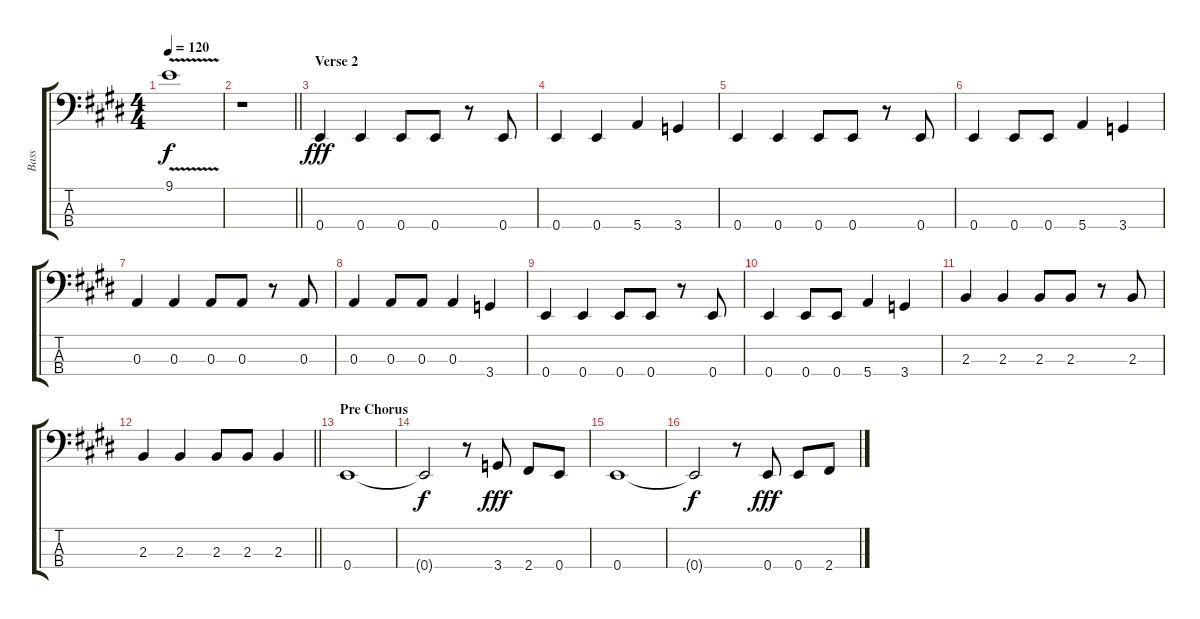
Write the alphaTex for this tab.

\track ("Bass" "Bass") {instrument electricbasspick}
\staff {score tabs}
\tuning (G2 D2 A1 E1) {hide}
\ts (4 4)
\tempo 120
\clef f4
\ks e
9.1{v}.1{dy f} |
\barLineRight lightlight
r.1 |
\section ("" "Verse 2")
0.4.4{dy fff} 0.4.4 0.4.8 0.4.8 r.8 0.4.8 |
0.4.4 0.4.4 5.4.4 3.4.4 |
0.4.4 0.4.4 0.4.8 0.4.8 r.8 0.4.8 |
0.4.4 0.4.8 0.4.8 5.4.4 3.4.4 |
0.3.4 0.3.4 0.3.8 0.3.8 r.8 0.3.8 |
0.3.4 0.3.8 0.3.8 0.3.4 3.4.4 |
0.4.4 0.4.4 0.4.8 0.4.8 r.8 0.4.8 |
0.4.4 0.4.8 0.4.8 5.4.4 3.4.4 |
2.3.4 2.3.4 2.3.8 2.3.8 r.8 2.3.8 |
\barLineRight lightlight
2.3.4 2.3.4 2.3.8 2.3.8 2.3.4 |
\section ("" "Pre Chorus")
0.4.1 |
0.4{t}.2{dy f} r.8 3.4.8{dy fff} 2.4.8 0.4.8 |
0.4.1 |
0.4{t}.2{dy f} r.8 0.4.8{dy fff} 0.4.8 2.4.8
